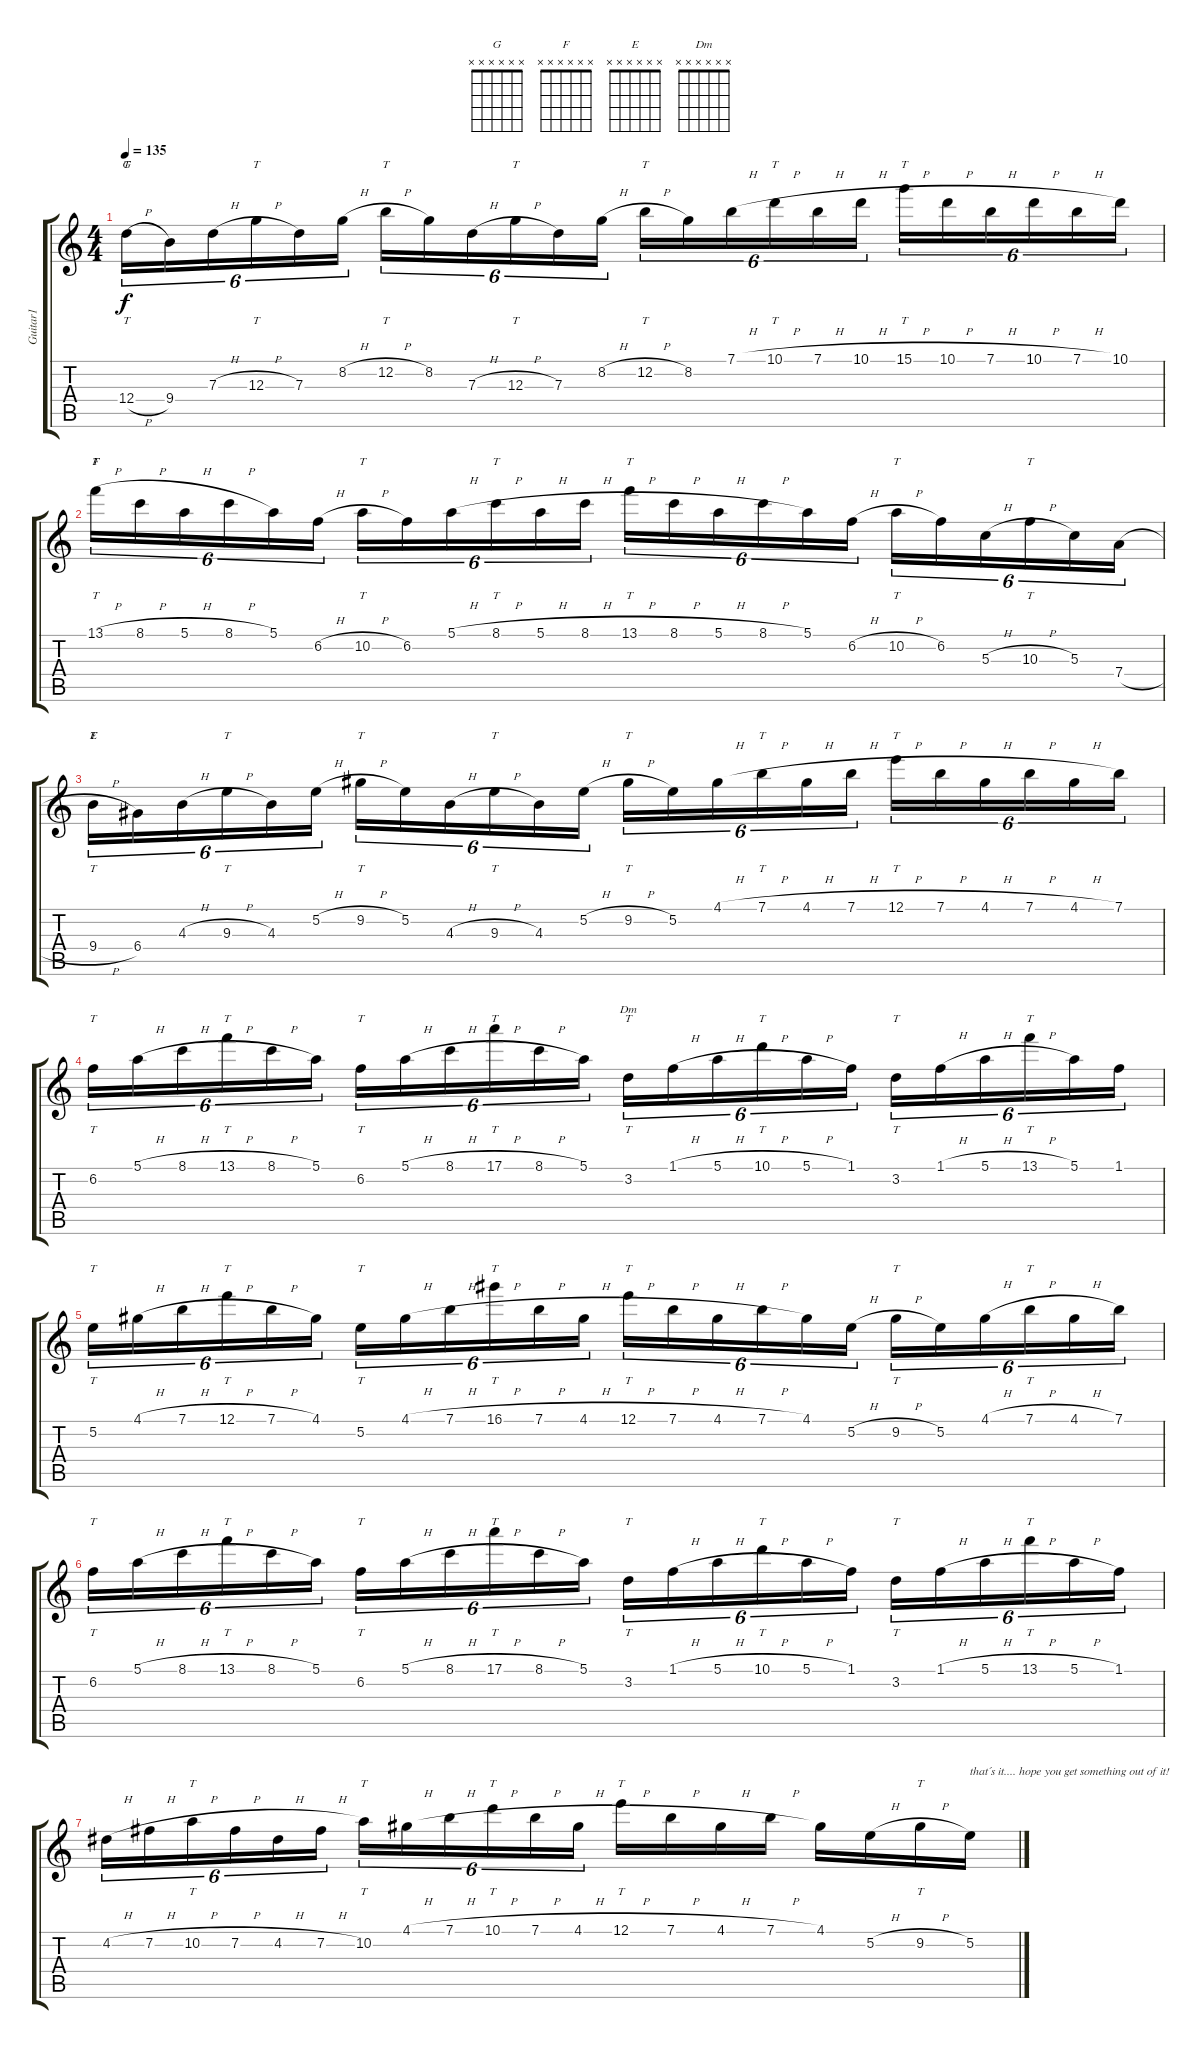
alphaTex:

\track ("Guitar1" "Guitar1") {instrument overdrivenguitar}
\staff {score tabs}
\tuning (E4 B3 G3 D3 A2 E2) {hide}
\chord ("G" x x x x x x)
\chord ("F" x x x x x x)
\chord ("E" x x x x x x)
\chord ("Dm" x x x x x x)
\ts (4 4)
\tempo 135
\clef g2
\ks c
12.4{h}.16{tt tu (6 4) ch "G" dy f} 9.4.16{tu (6 4)} 7.3{h}.16{tu (6 4)} 12.3{h}.16{tt tu (6 4)} 7.3.16{tu (6 4)} 8.2{h}.16{tu (6 4)} 12.2{h}.16{tt tu (6 4)} 8.2.16{tu (6 4)} 7.3{h}.16{tu (6 4)} 12.3{h}.16{tt tu (6 4)} 7.3.16{tu (6 4)} 8.2{h}.16{tu (6 4)} 12.2{h}.16{tt tu (6 4)} 8.2.16{tu (6 4)} 7.1{h}.16{tu (6 4)} 10.1{h}.16{tt tu (6 4)} 7.1{h}.16{tu (6 4)} 10.1{h}.16{tu (6 4)} 15.1{h}.16{tt tu (6 4)} 10.1{h}.16{tu (6 4)} 7.1{h}.16{tu (6 4)} 10.1{h}.16{tu (6 4)} 7.1{h}.16{tu (6 4)} 10.1.16{tu (6 4)} |
13.1{h}.16{tt tu (6 4) ch "F"} 8.1{h}.16{tu (6 4)} 5.1{h}.16{tu (6 4)} 8.1{h}.16{tu (6 4)} 5.1.16{tu (6 4)} 6.2{h}.16{tu (6 4)} 10.2{h}.16{tt tu (6 4)} 6.2.16{tu (6 4)} 5.1{h}.16{tu (6 4)} 8.1{h}.16{tt tu (6 4)} 5.1{h}.16{tu (6 4)} 8.1{h}.16{tu (6 4)} 13.1{h}.16{tt tu (6 4)} 8.1{h}.16{tu (6 4)} 5.1{h}.16{tu (6 4)} 8.1{h}.16{tu (6 4)} 5.1.16{tu (6 4)} 6.2{h}.16{tu (6 4)} 10.2{h}.16{tt tu (6 4)} 6.2.16{tu (6 4)} 5.3{h}.16{tu (6 4)} 10.3{h}.16{tt tu (6 4)} 5.3.16{tu (6 4)} 7.4{h}.16{tu (6 4)} |
9.4{h}.16{tt tu (6 4) ch "E"} 6.4.16{tu (6 4)} 4.3{h}.16{tu (6 4)} 9.3{h}.16{tt tu (6 4)} 4.3.16{tu (6 4)} 5.2{h}.16{tu (6 4)} 9.2{h}.16{tt tu (6 4)} 5.2.16{tu (6 4)} 4.3{h}.16{tu (6 4)} 9.3{h}.16{tt tu (6 4)} 4.3.16{tu (6 4)} 5.2{h}.16{tu (6 4)} 9.2{h}.16{tt tu (6 4)} 5.2.16{tu (6 4)} 4.1{h}.16{tu (6 4)} 7.1{h}.16{tt tu (6 4)} 4.1{h}.16{tu (6 4)} 7.1{h}.16{tu (6 4)} 12.1{h}.16{tt tu (6 4)} 7.1{h}.16{tu (6 4)} 4.1{h}.16{tu (6 4)} 7.1{h}.16{tu (6 4)} 4.1{h}.16{tu (6 4)} 7.1.16{tu (6 4)} |
6.2.16{tt tu (6 4)} 5.1{h}.16{tu (6 4)} 8.1{h}.16{tu (6 4)} 13.1{h}.16{tt tu (6 4)} 8.1{h}.16{tu (6 4)} 5.1.16{tu (6 4)} 6.2.16{tt tu (6 4)} 5.1{h}.16{tu (6 4)} 8.1{h}.16{tu (6 4)} 17.1{h}.16{tt tu (6 4)} 8.1{h}.16{tu (6 4)} 5.1.16{tu (6 4)} 3.2.16{tt tu (6 4) ch "Dm"} 1.1{h}.16{tu (6 4)} 5.1{h}.16{tu (6 4)} 10.1{h}.16{tt tu (6 4)} 5.1{h}.16{tu (6 4)} 1.1.16{tu (6 4)} 3.2.16{tt tu (6 4)} 1.1{h}.16{tu (6 4)} 5.1{h}.16{tu (6 4)} 13.1{h}.16{tt tu (6 4)} 5.1.16{tu (6 4)} 1.1.16{tu (6 4)} |
5.2.16{tt tu (6 4)} 4.1{h}.16{tu (6 4)} 7.1{h}.16{tu (6 4)} 12.1{h}.16{tt tu (6 4)} 7.1{h}.16{tu (6 4)} 4.1.16{tu (6 4)} 5.2.16{tt tu (6 4)} 4.1{h}.16{tu (6 4)} 7.1{h}.16{tu (6 4)} 16.1{h}.16{tt tu (6 4)} 7.1{h}.16{tu (6 4)} 4.1{h}.16{tu (6 4)} 12.1{h}.16{tt tu (6 4)} 7.1{h}.16{tu (6 4)} 4.1{h}.16{tu (6 4)} 7.1{h}.16{tu (6 4)} 4.1.16{tu (6 4)} 5.2{h}.16{tu (6 4)} 9.2{h}.16{tt tu (6 4)} 5.2.16{tu (6 4)} 4.1{h}.16{tu (6 4)} 7.1{h}.16{tt tu (6 4)} 4.1{h}.16{tu (6 4)} 7.1.16{tu (6 4)} |
6.2.16{tt tu (6 4)} 5.1{h}.16{tu (6 4)} 8.1{h}.16{tu (6 4)} 13.1{h}.16{tt tu (6 4)} 8.1{h}.16{tu (6 4)} 5.1.16{tu (6 4)} 6.2.16{tt tu (6 4)} 5.1{h}.16{tu (6 4)} 8.1{h}.16{tu (6 4)} 17.1{h}.16{tt tu (6 4)} 8.1{h}.16{tu (6 4)} 5.1.16{tu (6 4)} 3.2.16{tt tu (6 4)} 1.1{h}.16{tu (6 4)} 5.1{h}.16{tu (6 4)} 10.1{h}.16{tt tu (6 4)} 5.1{h}.16{tu (6 4)} 1.1.16{tu (6 4)} 3.2.16{tt tu (6 4)} 1.1{h}.16{tu (6 4)} 5.1{h}.16{tu (6 4)} 13.1{h}.16{tt tu (6 4)} 5.1{h}.16{tu (6 4)} 1.1.16{tu (6 4)} |
4.2{h}.16{tu (6 4)} 7.2{h}.16{tu (6 4)} 10.2{h}.16{tt tu (6 4)} 7.2{h}.16{tu (6 4)} 4.2{h}.16{tu (6 4)} 7.2{h}.16{tu (6 4)} 10.2.16{tt tu (6 4)} 4.1{h}.16{tu (6 4)} 7.1{h}.16{tu (6 4)} 10.1{h}.16{tt tu (6 4)} 7.1{h}.16{tu (6 4)} 4.1{h}.16{tu (6 4)} 12.1{h}.16{tt} 7.1{h}.16 4.1{h}.16 7.1{h}.16 4.1.16 5.2{h}.16 9.2{h}.16{tt} 5.2.16{txt "that´s it.... hope you get something out of it!"}
